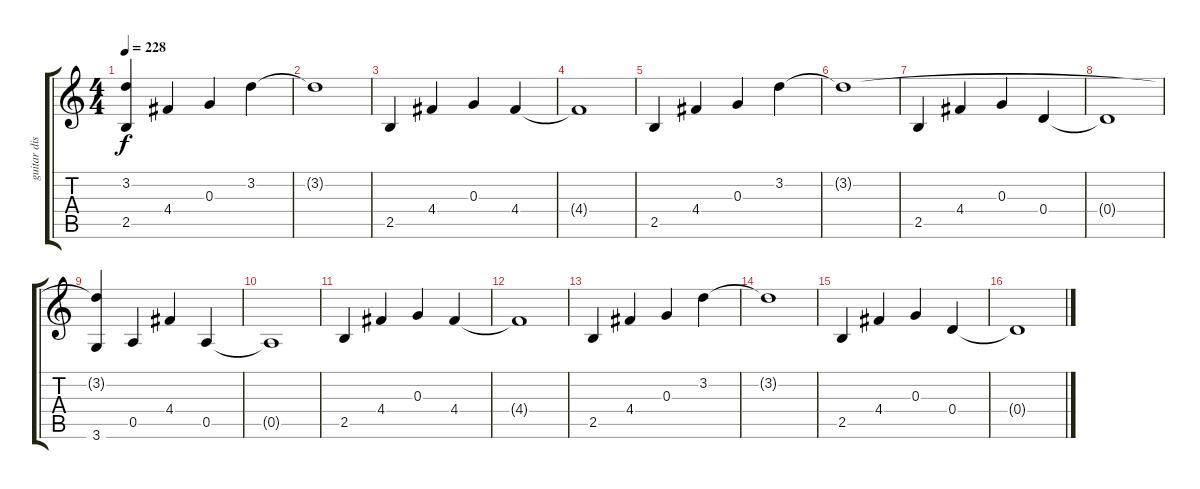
\track ("guitar distortion/clean" "guitar dis") {instrument distortionguitar}
\staff {score tabs}
\tuning (E4 B3 G3 D3 A2 E2) {hide}
\ts (4 4)
\tempo 228
\clef g2
\ks c
(3.2{t} 2.5).4{dy f} 4.4.4 0.3.4 3.2.4 |
3.2{t}.1 |
2.5.4 4.4.4 0.3.4 4.4.4 |
4.4{t}.1 |
2.5.4 4.4.4 0.3.4 3.2.4 |
3.2{t}.1 |
2.5.4 4.4.4 0.3.4 0.4.4 |
0.4{t}.1 |
(3.2{t} 3.6).4 0.5.4 4.4.4 0.5.4 |
0.5{t}.1 |
2.5.4 4.4.4 0.3.4 4.4.4 |
4.4{t}.1 |
2.5.4 4.4.4 0.3.4 3.2.4 |
3.2{t}.1 |
2.5.4 4.4.4 0.3.4 0.4.4 |
0.4{t}.1
